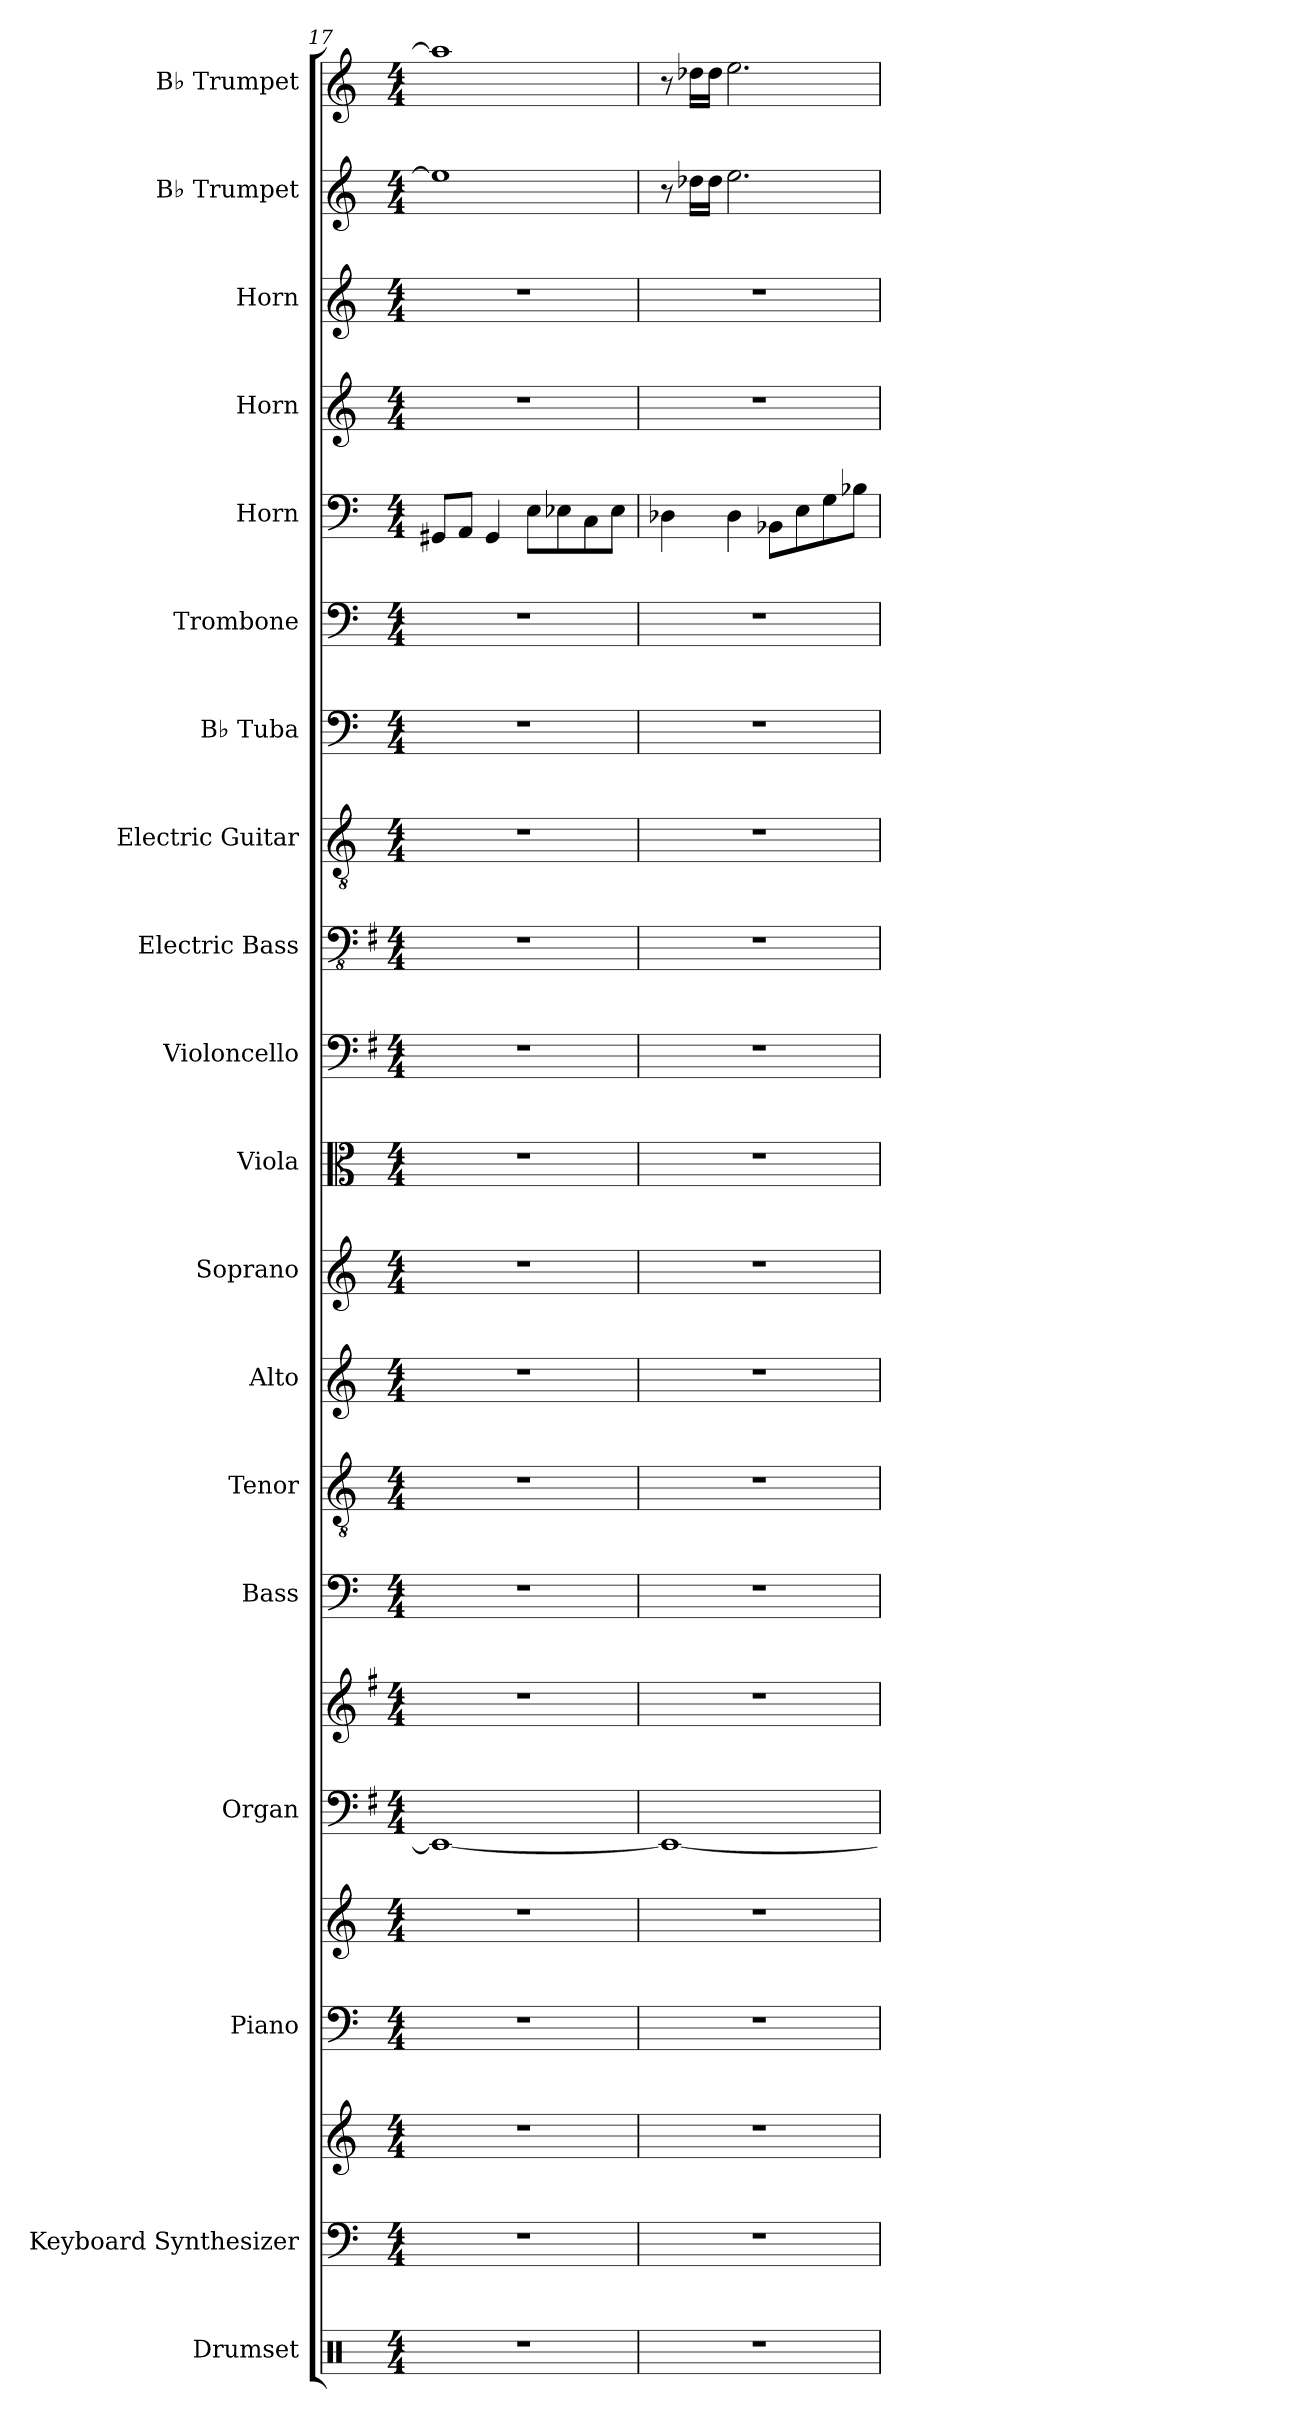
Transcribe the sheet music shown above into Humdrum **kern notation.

**kern	**kern	**kern	**kern	**kern	**kern	**kern	**kern	**kern	**kern	**kern	**kern	**kern	**kern	**kern	**kern	**kern	**kern	**kern	**kern	**kern	**kern
*part19	*part18	*part18	*part17	*part17	*part16	*part16	*part15	*part14	*part13	*part12	*part11	*part10	*part9	*part8	*part7	*part6	*part5	*part4	*part3	*part2	*part1
*staff22	*staff21	*staff20	*staff19	*staff18	*staff17	*staff16	*staff15	*staff14	*staff13	*staff12	*staff11	*staff10	*staff9	*staff8	*staff7	*staff6	*staff5	*staff4	*staff3	*staff2	*staff1
*I"Drumset	*I"Keyboard Synthesizer	*	*I"Piano	*	*I"Organ	*	*I"Bass	*I"Tenor	*I"Alto	*I"Soprano	*I"Viola	*I"Violoncello	*I"Electric Bass	*I"Electric Guitar	*I"B♭ Tuba	*I"Trombone	*I"Horn	*I"Horn	*I"Horn	*I"B♭ Trumpet	*I"B♭ Trumpet
*I'Drs.	*I'Synth.	*	*I'Pno.	*	*I'Org.	*	*I'B.	*I'T.	*I'A.	*I'S.	*I'Vla.	*I'Vlc.	*I'El. B.	*I'El. Guit.	*I'B♭ Tu.	*I'Trb.	*I'Hn.	*I'Hn.	*I'Hn.	*I'B♭ Tpt.	*I'B♭ Tpt.
*clefX	*clefF4	*clefG2	*clefF4	*clefG2	*clefF4	*clefG2	*clefF4	*clefGv2	*clefG2	*clefG2	*clefC3	*clefF4	*clefFv4	*clefGv2	*clefF4	*clefF4	*clefF4	*clefG2	*clefG2	*clefG2	*clefG2
*	*	*	*	*	*	*	*	*	*	*	*	*	*	*	*	*	*ITrd4c7	*ITrd4c7	*ITrd4c7	*ITrd1c2	*ITrd1c2
*k[]	*k[]	*k[]	*k[]	*k[]	*k[f#]	*k[f#]	*k[]	*k[]	*k[]	*k[]	*k[]	*k[f#]	*k[f#]	*k[]	*k[]	*k[]	*k[b-]	*k[b-]	*k[b-]	*k[b-e-]	*k[b-e-]
*C:	*C:	*C:	*C:	*C:	*G:	*G:	*C:	*C:	*C:	*C:	*C:	*G:	*G:	*C:	*C:	*C:	*F:	*F:	*F:	*B-:	*B-:
*M4/4	*M4/4	*M4/4	*M4/4	*M4/4	*M4/4	*M4/4	*M4/4	*M4/4	*M4/4	*M4/4	*M4/4	*M4/4	*M4/4	*M4/4	*M4/4	*M4/4	*M4/4	*M4/4	*M4/4	*M4/4	*M4/4
=17	=17	=17	=17	=17	=17	=17	=17	=17	=17	=17	=17	=17	=17	=17	=17	=17	=17	=17	=17	=17	=17
1r	1r	1r	1r	1r	1EE_	1r	1r	1r	1r	1r	1r	1r	1r	1r	1r	1r	8CC#X/L	1r	1r	1dd]	1gg-]
.	.	.	.	.	.	.	.	.	.	.	.	.	.	.	.	.	8DD/J	.	.	.	.
.	.	.	.	.	.	.	.	.	.	.	.	.	.	.	.	.	4CC#/	.	.	.	.
.	.	.	.	.	.	.	.	.	.	.	.	.	.	.	.	.	8AA\L	.	.	.	.
.	.	.	.	.	.	.	.	.	.	.	.	.	.	.	.	.	8AA-X\	.	.	.	.
.	.	.	.	.	.	.	.	.	.	.	.	.	.	.	.	.	8FF\	.	.	.	.
.	.	.	.	.	.	.	.	.	.	.	.	.	.	.	.	.	8AA-\J	.	.	.	.
=18	=18	=18	=18	=18	=18	=18	=18	=18	=18	=18	=18	=18	=18	=18	=18	=18	=18	=18	=18	=18	=18
1r	1r	1r	1r	1r	1EE_	1r	1r	1r	1r	1r	1r	1r	1r	1r	1r	1r	4GG-X\	1r	1r	8r	8r
.	.	.	.	.	.	.	.	.	.	.	.	.	.	.	.	.	.	.	.	16cc-X\LL	16cc-X\LL
.	.	.	.	.	.	.	.	.	.	.	.	.	.	.	.	.	.	.	.	16cc-\JJ	16cc-\JJ
.	.	.	.	.	.	.	.	.	.	.	.	.	.	.	.	.	4GG-\	.	.	2.dd\	2.dd\
.	.	.	.	.	.	.	.	.	.	.	.	.	.	.	.	.	8EE-X\L	.	.	.	.
.	.	.	.	.	.	.	.	.	.	.	.	.	.	.	.	.	8AA\	.	.	.	.
.	.	.	.	.	.	.	.	.	.	.	.	.	.	.	.	.	8C\	.	.	.	.
.	.	.	.	.	.	.	.	.	.	.	.	.	.	.	.	.	8E-X\J	.	.	.	.
=	=	=	=	=	=	=	=	=	=	=	=	=	=	=	=	=	=	=	=	=	=
*-	*-	*-	*-	*-	*-	*-	*-	*-	*-	*-	*-	*-	*-	*-	*-	*-	*-	*-	*-	*-	*-
